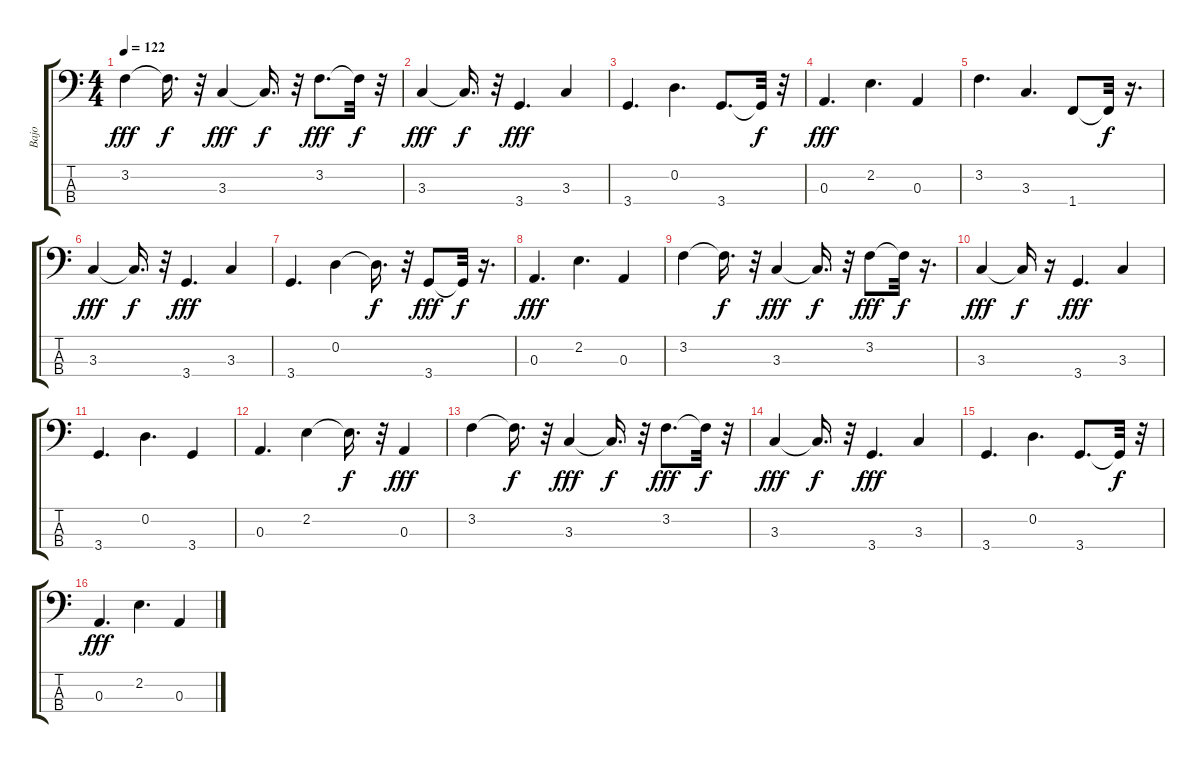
\track ("Bajo" "Bajo") {instrument electricbassfinger}
\staff {score tabs}
\tuning (G2 D2 A1 E1) {hide}
\ts (4 4)
\tempo 122
\clef f4
\ks c
3.2.4{dy fff} 3.2{t}.16{d dy f} r.32 3.3.4{dy fff} 3.3{t}.16{d dy f} r.32 3.2.8{d dy fff} 3.2{t}.32{dy f} r.32 |
3.3.4{dy fff} 3.3{t}.16{d dy f} r.32 3.4.4{d dy fff} 3.3.4 |
3.4.4{d} 0.2.4{d} 3.4.8{d} 3.4{t}.32{dy f} r.32 |
0.3.4{d dy fff} 2.2.4{d} 0.3.4 |
3.2.4{d} 3.3.4{d} 1.4.8 1.4{t}.32{dy f} r.16{d} |
3.3.4{dy fff} 3.3{t}.16{d dy f} r.32 3.4.4{d dy fff} 3.3.4 |
3.4.4{d} 0.2.4 0.2{t}.16{d dy f} r.32 3.4.8{dy fff} 3.4{t}.32{dy f} r.16{d} |
0.3.4{d dy fff} 2.2.4{d} 0.3.4 |
3.2.4 3.2{t}.16{d dy f} r.32 3.3.4{dy fff} 3.3{t}.16{d dy f} r.32 3.2.8{dy fff} 3.2{t}.32{dy f} r.16{d} |
3.3.4{dy fff} 3.3{t}.16{dy f} r.16 3.4.4{d dy fff} 3.3.4 |
3.4.4{d} 0.2.4{d} 3.4.4 |
0.3.4{d} 2.2.4 2.2{t}.16{d dy f} r.32 0.3.4{dy fff} |
3.2.4 3.2{t}.16{d dy f} r.32 3.3.4{dy fff} 3.3{t}.16{d dy f} r.32 3.2.8{d dy fff} 3.2{t}.32{dy f} r.32 |
3.3.4{dy fff} 3.3{t}.16{d dy f} r.32 3.4.4{d dy fff} 3.3.4 |
3.4.4{d} 0.2.4{d} 3.4.8{d} 3.4{t}.32{dy f} r.32 |
0.3.4{d dy fff} 2.2.4{d} 0.3.4
